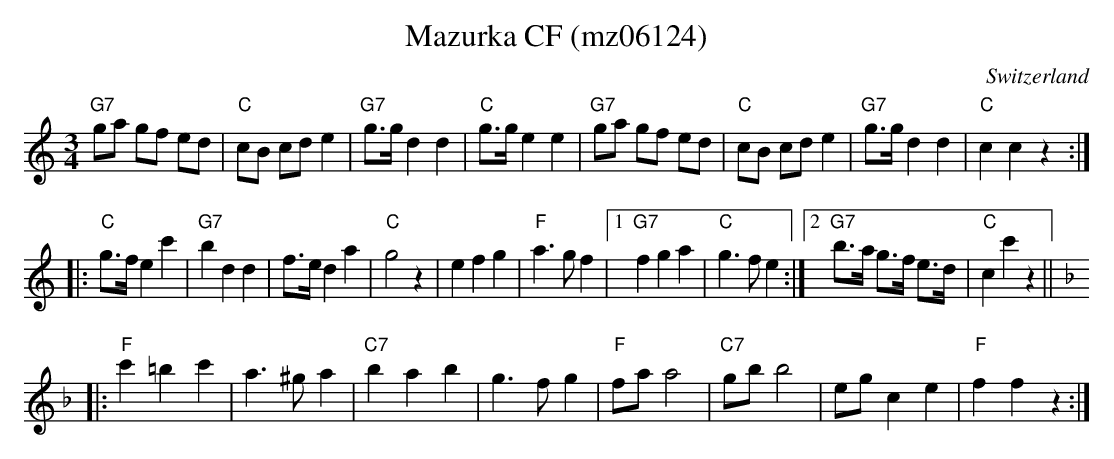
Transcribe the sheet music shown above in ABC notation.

X:1
T: Mazurka CF (mz06124)
O:Switzerland
M:3/4
L:1/8
K:C major
"G7"ga gf ed | "C"cB cd e2 | "G7"g>g d2d2 | "C"g>g e2e2 | "G7"ga gf ed | "C"cB cd e2 | "G7"g>g d2d2 | "C"c2c2z2 ::
"C"g>f e2c'2 | "G7"b2d2d2 | f>e d2a2 | "C"g4z2 | e2f2g2 | "F"a3gf2 |1 "G7"f2g2a2 | "C"g3fe2 :|2 "G7"b>a g>f e>d | "C"c2c'2z2 || [K:F]
|: "F"c'2=b2c'2 | a3^ga2 | "C7"b2a2b2 | g3fg2 | "F"faa4 | "C7"gbb4 | egc2e2 | "F"f2f2z2 :|
